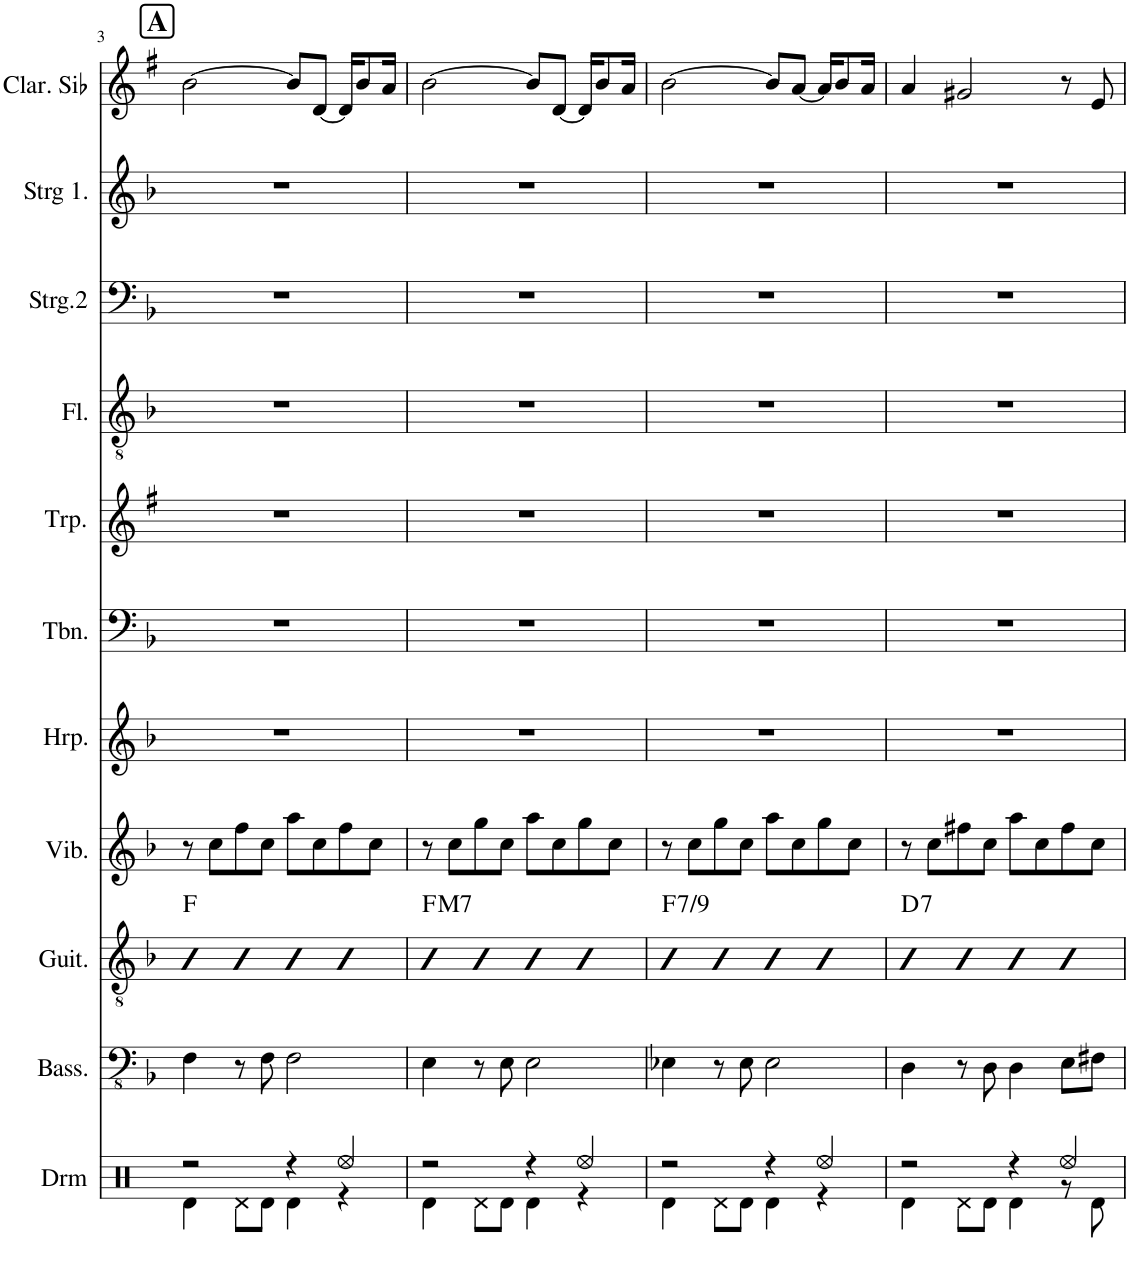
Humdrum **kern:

**kern	**kern	**kern	**harte	**kern	**kern	**kern	**kern	**kern	**kern	**kern	**kern
*part11	*part10	*part9	*part9	*part8	*part7	*part6	*part5	*part4	*part3	*part2	*part1
*staff11	*staff10	*staff9	*	*staff8	*staff7	*staff6	*staff5	*staff4	*staff3	*staff2	*staff1
*I"Drums	*I"El.bass	*I"Guitar (Chords)	*	*I"Vibes	*I"Orchestra Harp	*I"Trombone	*I"Bb Trumpet	*I"Flûte	*I"Strings Low	*I"Strings	*I"Clarinette en Sib
*I'Drm	*I'Bass.	*I'Guit.	*	*I'Vib.	*I'Hrp.	*I'Tbn.	*I'Trp.	*I'Fl.	*I'Strg.2	*I'Strg 1.	*I'Clar. Sib
!!LO:PB:g=z
*clefX	*clefFv4	*clefGv2	*	*clefG2	*clefG2	*clefF4	*clefG2	*clefGv2	*clefF4	*clefG2	*clefG2
*	*	*	*	*	*	*	*Trd1c2	*	*	*	*Trd1c2
*k[b-]	*k[b-]	*k[b-]	*	*k[b-]	*k[b-]	*k[b-]	*k[f#]	*k[b-]	*k[b-]	*k[b-]	*k[f#]
*M4/4	*M4/4	*M4/4	*	*M4/4	*M4/4	*M4/4	*M4/4	*M4/4	*M4/4	*M4/4	*M4/4
!!LO:REH:place=s1:a:B:cj:fs=14:t=A
=3	=3	=3	=3	=3	=3	=3	=3	=3	=3	=3	=3
*^	*	*	*	*	*	*	*	*	*	*	*
2r	4Rd\	4FF\	4B-	F:maj	8r	1r	1r	1r	1r	1r	1r	[2b\
.	.	.	.	.	8cc\L	.	.	.	.	.	.	.
.	8Rd\L	8r	4B-	.	8ff\	.	.	.	.	.	.	.
.	8Rd\J	8FF\	.	.	8cc\J	.	.	.	.	.	.	.
4r	4Rd\	2FF\	4B-	.	8aa\L	.	.	.	.	.	.	8b/L]
.	.	.	.	.	8cc\	.	.	.	.	.	.	[8d/J
4Ree/	4r	.	4B-	.	8ff\	.	.	.	.	.	.	16d/KL]
.	.	.	.	.	.	.	.	.	.	.	.	8b/
.	.	.	.	.	8cc\J	.	.	.	.	.	.	.
.	.	.	.	.	.	.	.	.	.	.	.	16a/Jk
=4	=4	=4	=4	=4	=4	=4	=4	=4	=4	=4	=4	=4
!	!	!	!	!LO:H:kt=M7	!	!	!	!	!	!	!	!
2r	4Rd\	4EE\	4B-	F:maj7	8r	1r	1r	1r	1r	1r	1r	[2b\
.	.	.	.	.	8cc\L	.	.	.	.	.	.	.
.	8Rd\L	8r	4B-	.	8gg\	.	.	.	.	.	.	.
.	8Rd\J	8EE\	.	.	8cc\J	.	.	.	.	.	.	.
4r	4Rd\	2EE\	4B-	.	8aa\L	.	.	.	.	.	.	8b/L]
.	.	.	.	.	8cc\	.	.	.	.	.	.	[8d/J
4Ree/	4r	.	4B-	.	8gg\	.	.	.	.	.	.	16d/KL]
.	.	.	.	.	.	.	.	.	.	.	.	8b/
.	.	.	.	.	8cc\J	.	.	.	.	.	.	.
.	.	.	.	.	.	.	.	.	.	.	.	16a/Jk
=5	=5	=5	=5	=5	=5	=5	=5	=5	=5	=5	=5	=5
!	!	!	!	!LO:H:kt=7/9	!	!	!	!	!	!	!	!
2r	4Rd\	4EE-X\	4B-	F:maj	8r	1r	1r	1r	1r	1r	1r	[2b\
.	.	.	.	.	8cc\L	.	.	.	.	.	.	.
.	8Rd\L	8r	4B-	.	8gg\	.	.	.	.	.	.	.
.	8Rd\J	8EE-\	.	.	8cc\J	.	.	.	.	.	.	.
4r	4Rd\	2EE-\	4B-	.	8aa\L	.	.	.	.	.	.	8b/L]
.	.	.	.	.	8cc\	.	.	.	.	.	.	[8a/J
4Ree/	4r	.	4B-	.	8gg\	.	.	.	.	.	.	16a/KL]
.	.	.	.	.	.	.	.	.	.	.	.	8b/
.	.	.	.	.	8cc\J	.	.	.	.	.	.	.
.	.	.	.	.	.	.	.	.	.	.	.	16a/Jk
=6	=6	=6	=6	=6	=6	=6	=6	=6	=6	=6	=6	=6
!	!	!	!	!LO:H:kt=7	!	!	!	!	!	!	!	!
2r	4Rd\	4DD\	4B-	D:7	8r	1r	1r	1r	1r	1r	1r	4a/
.	.	.	.	.	8cc\L	.	.	.	.	.	.	.
.	8Rd\L	8r	4B-	.	8ff#X\	.	.	.	.	.	.	2g#X/
.	8Rd\J	8DD\	.	.	8cc\J	.	.	.	.	.	.	.
4r	4Rd\	4DD\	4B-	.	8aa\L	.	.	.	.	.	.	.
.	.	.	.	.	8cc\	.	.	.	.	.	.	.
4Ree/	8r	8EE\L	4B-	.	8ff#\	.	.	.	.	.	.	8r
.	8Rd\	8FF#X\J	.	.	8cc\J	.	.	.	.	.	.	8e/
*v	*v	*	*	*	*	*	*	*	*	*	*	*
=	=	=	=	=	=	=	=	=	=	=	=
*-	*-	*-	*-	*-	*-	*-	*-	*-	*-	*-	*-
